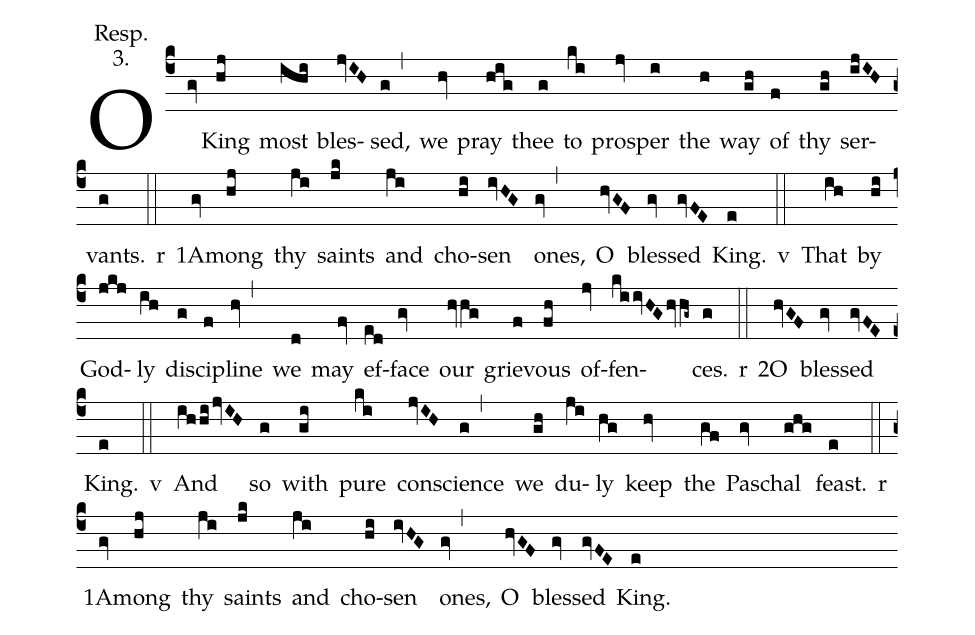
annotation: Resp.;
annotation: 3.;
%%
(c4) O(gv) King(hj) most(ihi) bles(jvIH)sed,(g,) we(hv) pray(hig) thee(g) to(ki) pros(jv)per(i) the(h) way(gh) of(f) thy(gh) ser(ijIH)vants.(g)

<sp>r</sp>(::) <sp>1</sp>A(gv)mong(hj) thy(ji) saints(jk) and(ji) cho(hi)sen(ivHG) ones,(gv,) O(hvGF) bles(gv)sed(gvFE) King.(e)

<sp>v</sp>(::) That(ih) by(hi) God(jkj)ly(ih) dis(g)ci(f)pline(hv,) we(d) may(fv) ef(ed)face(gv) our(hvhg) grie(f)vous(fh) of(jv)fen(kiivHGhvhg~)ces.(g)

<sp>r</sp>(::) <sp>2</sp>O(hvGF) bles(gv)sed(gvFE) King.(e)

<sp>v</sp>(::) And(ihhijvIH) so(g) with(gi) pure(ki) con(jvIH)science(g,) we(gh) du(ji)ly(hg) keep(hv) the(gf) Pas(gv)chal(ghg) feast.(e)

<sp>r</sp>(::) <sp>1</sp>A(gv)mong(hj) thy(ji) saints(jk) and(ji) cho(hi)sen(ivHG) ones,(gv,) O(hvGF) bles(gv)sed(gvFE) King.(e)
